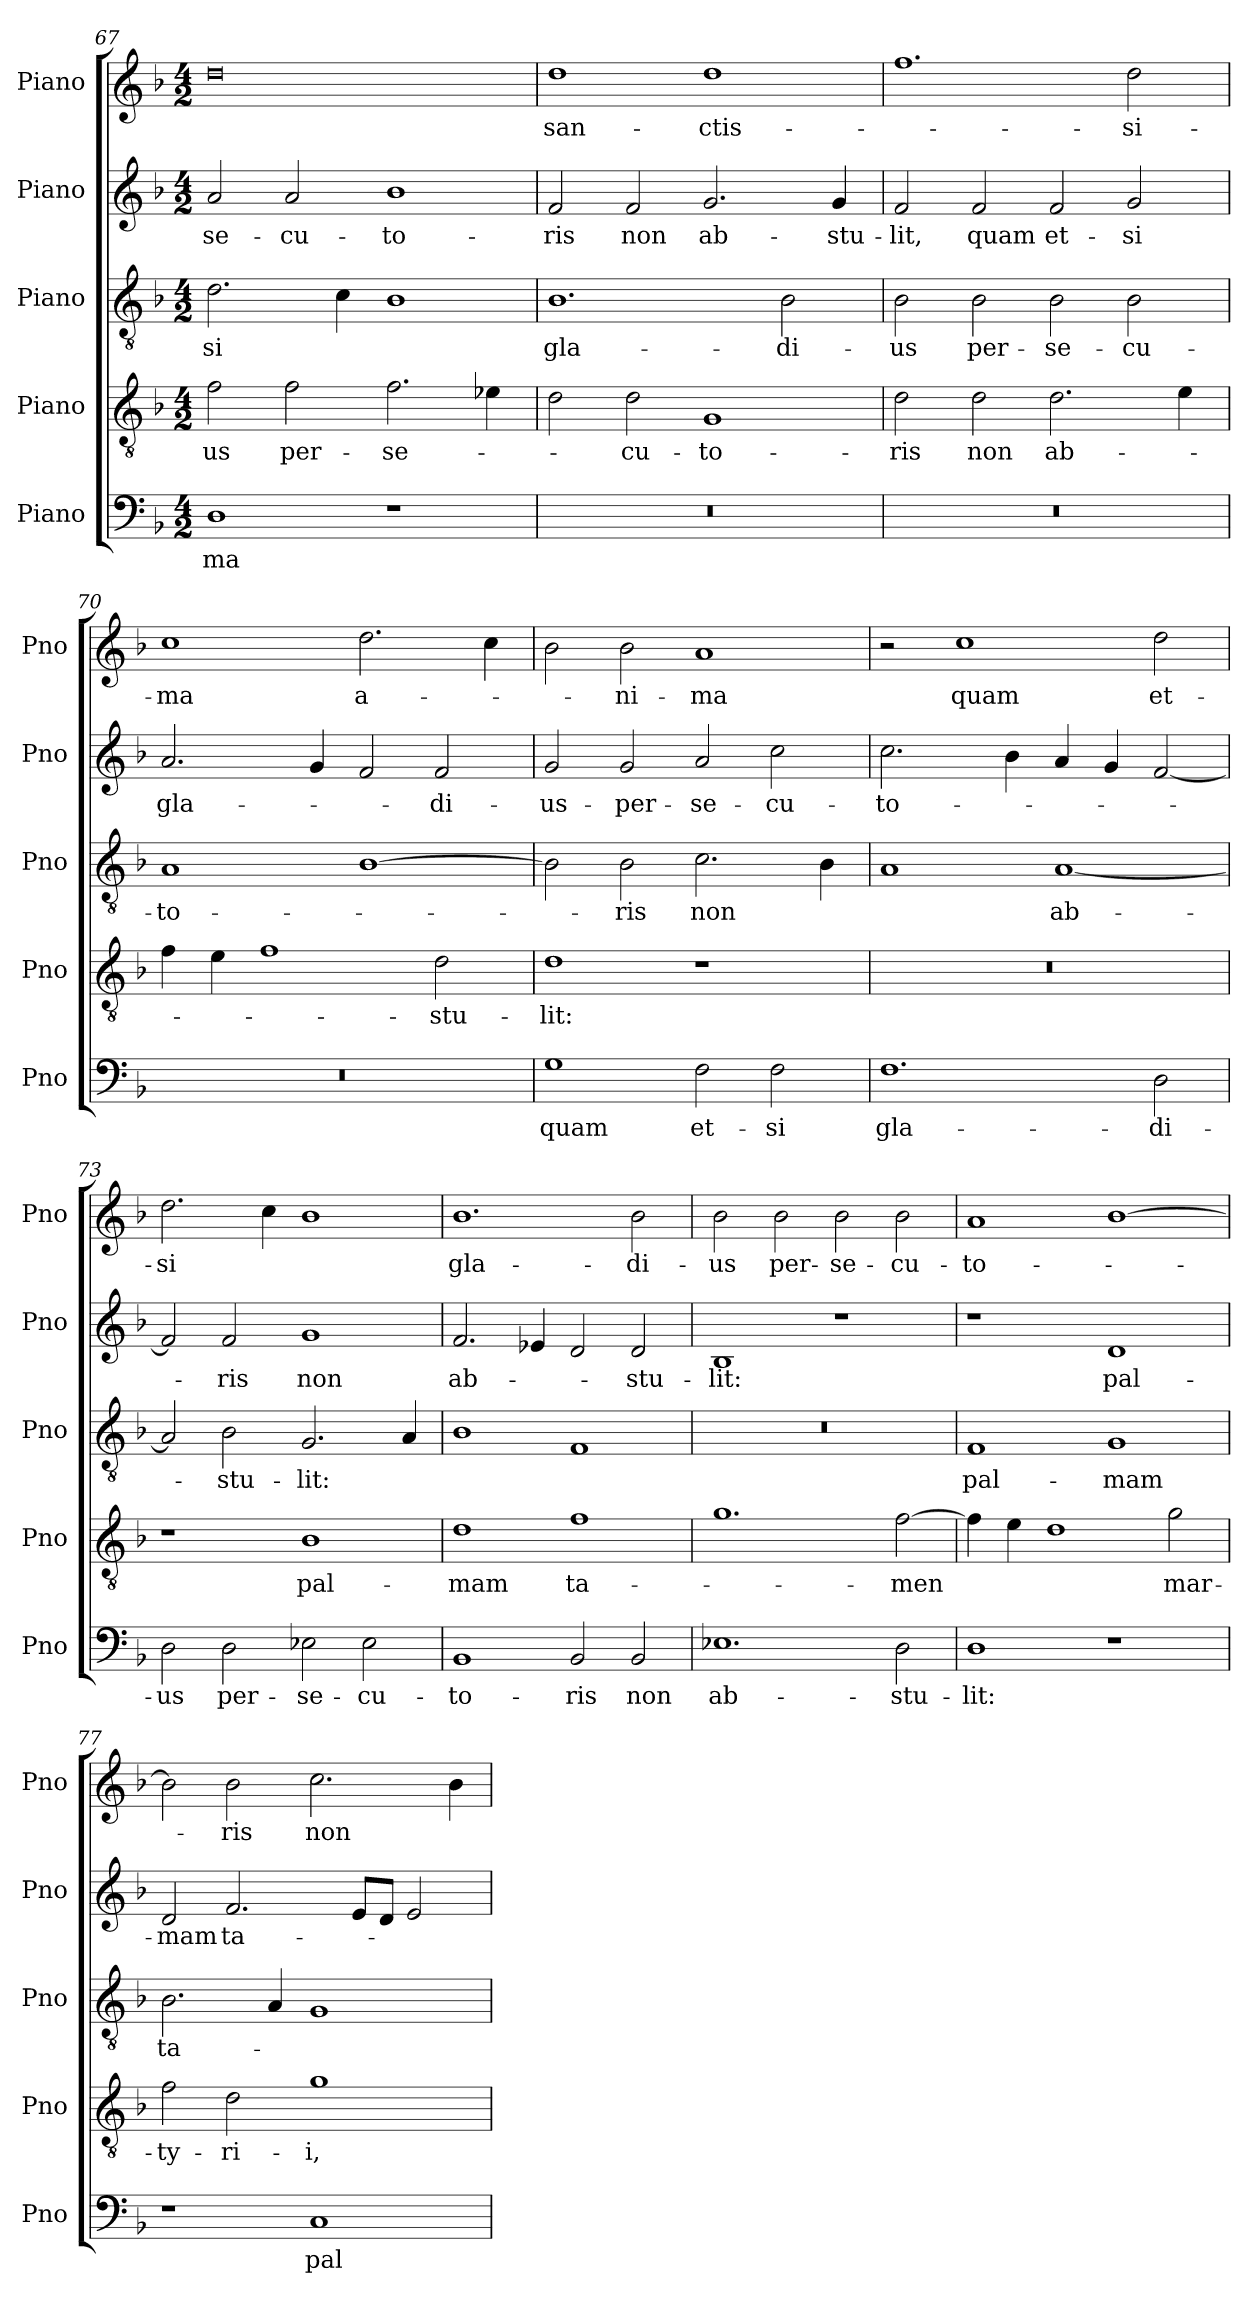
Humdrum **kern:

**kern	**text	**kern	**text	**kern	**text	**kern	**text	**kern	**text
*part5	*part5	*part4	*part4	*part3	*part3	*part2	*part2	*part1	*part1
*staff5	*staff5	*staff4	*staff4	*staff3	*staff3	*staff2	*staff2	*staff1	*staff1
*I"Piano	*	*I"Piano	*	*I"Piano	*	*I"Piano	*	*I"Piano	*
*I'Pno	*	*I'Pno	*	*I'Pno	*	*I'Pno	*	*I'Pno	*
*clefF4	*	*clefGv2	*	*clefGv2	*	*clefG2	*	*clefG2	*
*k[b-]	*	*k[b-]	*	*k[b-]	*	*k[b-]	*	*k[b-]	*
*M4/2	*	*M4/2	*	*M4/2	*	*M4/2	*	*M4/2	*
=67	=67	=67	=67	=67	=67	=67	=67	=67	=67
1D	-ma	2f\	-us	2.d\	-si	2a/	-se­-	0dd	.
.	.	2f\	per-	.	.	2a/	-cu-	.	.
.	.	.	.	4c\	.	.	.	.	.
1r	.	2.f\	-se­-	1B-	.	1b-	-to-	.	.
.	.	4e-X\	.	.	.	.	.	.	.
=68	=68	=68	=68	=68	=68	=68	=68	=68	=68
0r	.	2d\	.	1.B-	gla­-	2f/	-ris	1dd	san-
.	.	2d\	-cu­-	.	.	2f/	non	.	.
.	.	1G	-to­-	.	.	2.g/	ab-	1dd	-ctis­-
.	.	.	.	2B-\	-di­-	.	.	.	.
.	.	.	.	.	.	4g/	-stu­-	.	.
=69	=69	=69	=69	=69	=69	=69	=69	=69	=69
0r	.	2d\	-ris	2B-\	-us	2f/	-lit,	1.ff	.
.	.	2d\	non	2B-\	per-	2f/	quam	.	.
.	.	2.d\	ab­-	2B-\	-se­-	2f/	et-	.	.
.	.	.	.	2B-\	-cu-	2g/	-si	2dd\	-si­-
.	.	4e\	.	.	.	.	.	.	.
!!LO:LB:g=z
=70	=70	=70	=70	=70	=70	=70	=70	=70	=70
0r	.	4f\	.	1A	-to-	2.a/	gla­-	1cc	-ma
.	.	4e\	.	.	.	.	.	.	.
.	.	1f	.	.	.	.	.	.	.
.	.	.	.	.	.	4g/	.	.	.
.	.	.	.	[1B-	.	2f/	.	2.dd\	a­-
.	.	2d\	-stu­-	.	.	2f/	-di-	.	.
.	.	.	.	.	.	.	.	4cc\	.
=71	=71	=71	=71	=71	=71	=71	=71	=71	=71
1G	quam	1d	-lit:	2B-\]	.	2g/	-us-	2b-\	.
.	.	.	.	2B-\	-ris	2g/	-per-	2b-\	-ni-
2F\	et­-	1r	.	2.c\	non	2a/	-se-	1a	-ma
2F\	-si	.	.	.	.	2cc\	-cu-	.	.
.	.	.	.	4B-\	.	.	.	.	.
=72	=72	=72	=72	=72	=72	=72	=72	=72	=72
1.F	gla­-	0r	.	1A	.	2.cc\	-to-	2r	.
.	.	.	.	.	.	.	.	1cc	quam
.	.	.	.	.	.	4b-\	.	.	.
.	.	.	.	[1A	ab-	4a/	.	.	.
.	.	.	.	.	.	4g/	.	.	.
2D\	-di­-	.	.	.	.	[2f/	.	2dd\	et-
=73	=73	=73	=73	=73	=73	=73	=73	=73	=73
2D\	-us	1r	.	2A/]	.	2f/]	.	2.dd\	-si
2D\	per-	.	.	2B-\	-stu­-	2f/	-ris	.	.
.	.	.	.	.	.	.	.	4cc\	.
2E-X\	-se-	1B-	pal-	2.G/	-lit:	1g	non	1b-	.
2E-\	-cu­-	.	.	.	.	.	.	.	.
.	.	.	.	4A/	.	.	.	.	.
=74	=74	=74	=74	=74	=74	=74	=74	=74	=74
1BB-	-to-	1d	-mam	1B-	.	2.f/	ab-	1.b-	gla-
.	.	.	.	.	.	4e-X/	.	.	.
2BB-/	-ris	1f	ta­-	1F	.	2d/	.	.	.
2BB-/	non	.	.	.	.	2d/	-stu­-	2b-\	-di­-
=75	=75	=75	=75	=75	=75	=75	=75	=75	=75
1.E-X	ab­-	1.g	.	0r	.	1B-	-lit:	2b-\	-us
.	.	.	.	.	.	.	.	2b-\	per-
.	.	.	.	.	.	1r	.	2b-\	-se-
2D\	-stu­-	[2f\	-men	.	.	.	.	2b-\	-cu­-
=76	=76	=76	=76	=76	=76	=76	=76	=76	=76
1D	-lit:	4f\]	.	1F	pal­-	1r	.	1a	-to-
.	.	4e\	.	.	.	.	.	.	.
.	.	1d	.	.	.	.	.	.	.
1r	.	.	.	1G	-mam	1d	pal­-	[1b-	.
.	.	2g\	mar-	.	.	.	.	.	.
!!LO:LB:g=z
=77	=77	=77	=77	=77	=77	=77	=77	=77	=77
1r	.	2f\	-ty-	2.B-\	ta­-	2d/	-mam	2b-\]	.
.	.	2d\	-ri­-	.	.	2.f/	ta­-	2b-\	-ris
.	.	.	.	4A/	.	.	.	.	.
1C	pal­-	1g	-i,	1G	.	.	.	2.cc\	non
.	.	.	.	.	.	8e/L	.	.	.
.	.	.	.	.	.	8d/J	.	.	.
.	.	.	.	.	.	2e/	.	.	.
.	.	.	.	.	.	.	.	4b-\	.
=	=	=	=	=	=	=	=	=	=
*-	*-	*-	*-	*-	*-	*-	*-	*-	*-
